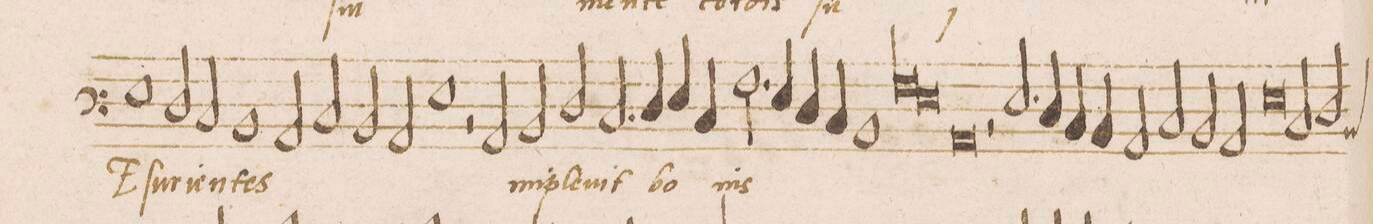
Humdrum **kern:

**kern	**text
*I"BASVS	*
*clefF3	*
*k[]	*
*met(C|)	*
*M2/1	*
1G	E-
2F/	-ſu-
2E/	-ri-
=114	=114
1D	-en-
2C/	-tes
2E/	.
=115	=115
2D/	.
2C/	.
1G	.
=116	=116
2r	.
2C/	im-
2D/	-ple-
2F/	-vit
=117	=117
2.E/	bo-
4F/	.
4G/	.
4E/	.
2.A	-nis
=118	=118
4G/	.
4F/	.
4E/	.
1D	.
=119	=119
*lig	*
1A	.
1G	.
*Xlig	*
=120	=120
0C	.
=121	=121
2r	.
2.G/	.
4F/	.
4E/	.
4D/	.
=122	=122
2C/	.
2E/	.
2D/	.
2C/	.
=123	=123
0G	.
=124	=124
2E/	.
*custos:D	*
2F/	.
*-	*-
